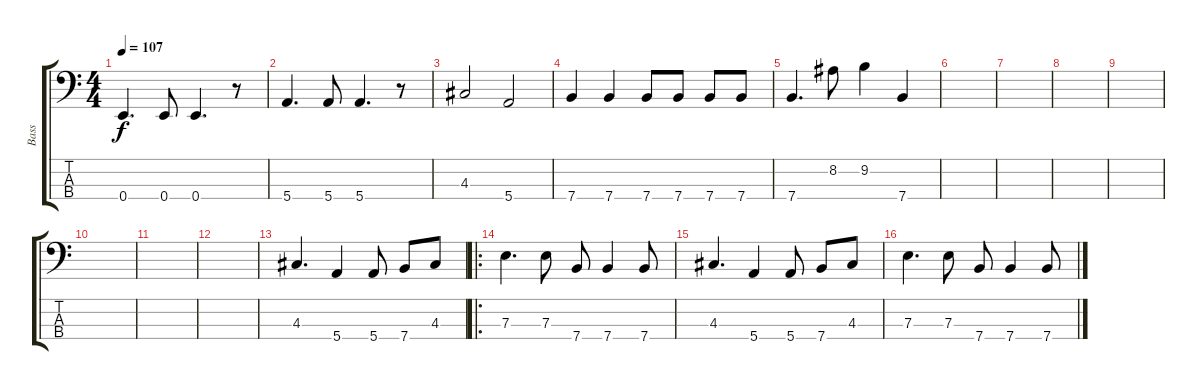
\track ("Bass" "Bass") {instrument electricbassfinger}
\staff {score tabs}
\tuning (G2 D2 A1 E1) {hide}
\ts (4 4)
\tempo 107
\clef f4
\ks c
0.4.4{d dy f} 0.4.8 0.4.4{d} r.8 |
5.4.4{d} 5.4.8 5.4.4{d} r.8 |
4.3.2 5.4.2 |
7.4.4 7.4.4 7.4.8 7.4.8 7.4.8 7.4.8 |
7.4.4{d} 8.2.8 9.2.4 7.4.4 |
|
|
|
|
|
|
|
4.3.4{d} 5.4.4 5.4.8 7.4.8 4.3.8 |
\ro
7.3.4{d} 7.3.8 7.4.8 7.4.4 7.4.8 |
4.3.4{d} 5.4.4 5.4.8 7.4.8 4.3.8 |
7.3.4{d} 7.3.8 7.4.8 7.4.4 7.4.8
